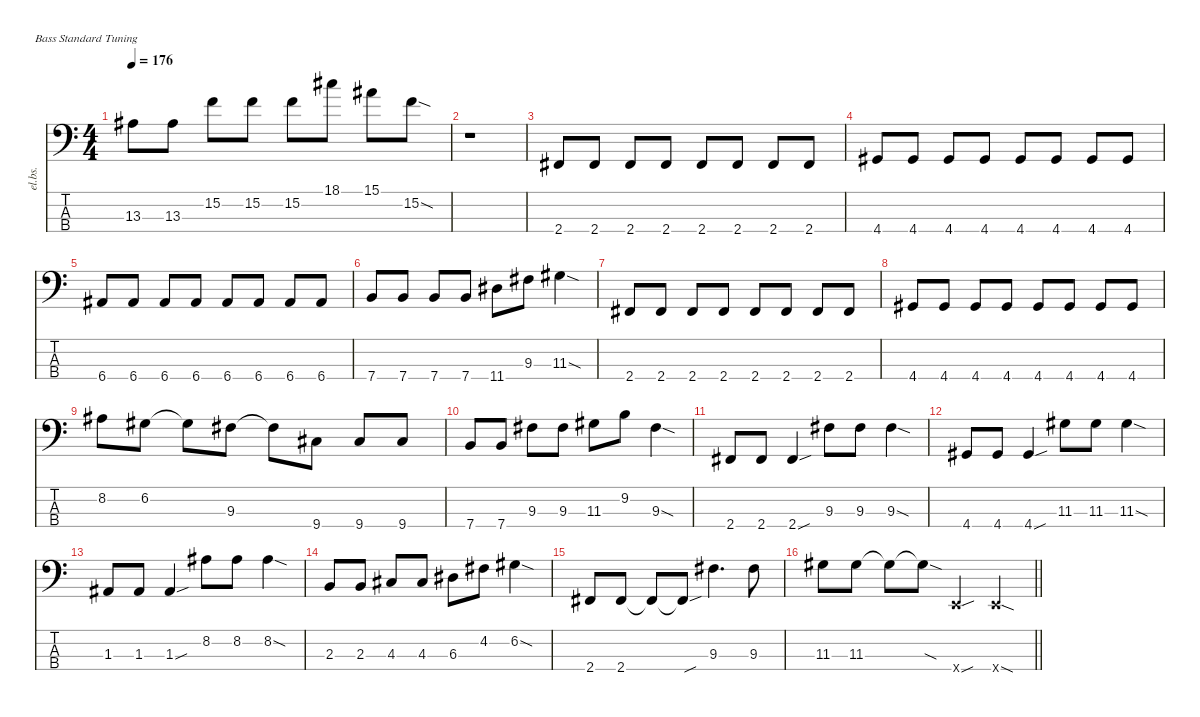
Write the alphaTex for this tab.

\defaultSystemsLayout 4
\hideDynamics
\bracketExtendMode nobrackets
\track ("Electric Bass" "el.bs.") {mute instrument electricbassfinger}
\staff {score tabs}
\tuning (G2 D2 A1 E1)
\ts (4 4)
\tempo 176
\clef f4
\ks c
13.3{acc #}.8{dy mf beam Down} 13.3{acc #}.8{beam Down} 15.2.8{beam Down} 15.2.8{beam Down} 15.2.8{beam Down} 18.1{acc #}.8{beam Down} 15.1{acc #}.8{beam Down} 15.2{sod}.8{beam Down} |
r.1{beam Down} |
2.4{acc #}.8{beam Up} 2.4{acc #}.8{beam Up} 2.4{acc #}.8{beam Up} 2.4{acc #}.8{beam Up} 2.4{acc #}.8{beam Up} 2.4{acc #}.8{beam Up} 2.4{acc #}.8{beam Up} 2.4{acc #}.8{beam Up} |
4.4{acc #}.8{beam Up} 4.4{acc #}.8{beam Up} 4.4{acc #}.8{beam Up} 4.4{acc #}.8{beam Up} 4.4{acc #}.8{beam Up} 4.4{acc #}.8{beam Up} 4.4{acc #}.8{beam Up} 4.4{acc #}.8{beam Up} |
6.4{acc #}.8{beam Up} 6.4{acc #}.8{beam Up} 6.4{acc #}.8{beam Up} 6.4{acc #}.8{beam Up} 6.4{acc #}.8{beam Up} 6.4{acc #}.8{beam Up} 6.4{acc #}.8{beam Up} 6.4{acc #}.8{beam Up} |
7.4.8{beam Up} 7.4.8{beam Up} 7.4.8{beam Up} 7.4.8{beam Up} 11.4{acc #}.8{beam Down} 9.3{acc #}.8{beam Down} 11.3{sod acc #}.4{beam Down} |
2.4{acc #}.8{beam Up} 2.4{acc #}.8{beam Up} 2.4{acc #}.8{beam Up} 2.4{acc #}.8{beam Up} 2.4{acc #}.8{beam Up} 2.4{acc #}.8{beam Up} 2.4{acc #}.8{beam Up} 2.4{acc #}.8{beam Up} |
4.4{acc #}.8{beam Up} 4.4{acc #}.8{beam Up} 4.4{acc #}.8{beam Up} 4.4{acc #}.8{beam Up} 4.4{acc #}.8{beam Up} 4.4{acc #}.8{beam Up} 4.4{acc #}.8{beam Up} 4.4{acc #}.8{beam Up} |
8.2{acc #}.8{beam Down} 6.2{acc #}.8{beam Down} 6.2{t acc #}.8{beam Down} 9.3{acc #}.8{beam Down} 9.3{t acc #}.8{beam Down} 9.4{acc #}.8{beam Down} 9.4{acc #}.8{beam Up} 9.4{acc #}.8{beam Up} |
7.4.8{beam Up} 7.4.8{beam Up} 9.3{acc #}.8{beam Down} 9.3{acc #}.8{beam Down} 11.3{acc #}.8{beam Down} 9.2.8{beam Down} 9.3{sod acc #}.4{beam Down} |
2.4{acc #}.8{beam Up} 2.4{acc #}.8{beam Up} 2.4{sou acc #}.4{beam Up} 9.3{acc #}.8{beam Down} 9.3{acc #}.8{beam Down} 9.3{sod acc #}.4{beam Down} |
4.4{acc #}.8{beam Up} 4.4{acc #}.8{beam Up} 4.4{sou acc #}.4{beam Up} 11.3{acc #}.8{beam Down} 11.3{acc #}.8{beam Down} 11.3{sod acc #}.4{beam Down} |
1.3{acc #}.8{beam Up} 1.3{acc #}.8{beam Up} 1.3{sou acc #}.4{beam Up} 8.2{acc #}.8{beam Down} 8.2{acc #}.8{beam Down} 8.2{sod acc #}.4{beam Down} |
2.3.8{beam Up} 2.3.8{beam Up} 4.3{acc #}.8{beam Up} 4.3{acc #}.8{beam Up} 6.3{acc #}.8{beam Down} 4.2{acc #}.8{beam Down} 6.2{sod acc #}.4{beam Down} |
2.4{acc #}.8{beam Up} 2.4{acc #}.8{beam Up} 2.4{t acc #}.8{beam Up} 2.4{sou t acc #}.8{beam Up} 9.3{acc #}.4{d beam Down} 9.3{acc #}.8{beam Down} |
\barLineRight lightlight
11.3{acc #}.8{beam Down} 11.3{acc #}.8{beam Down} 11.3{t acc #}.8{beam Down} 11.3{sod t acc #}.8{beam Down} 0.4{sou x}.4{beam Up} 0.4{sod x}.4{beam Up}
